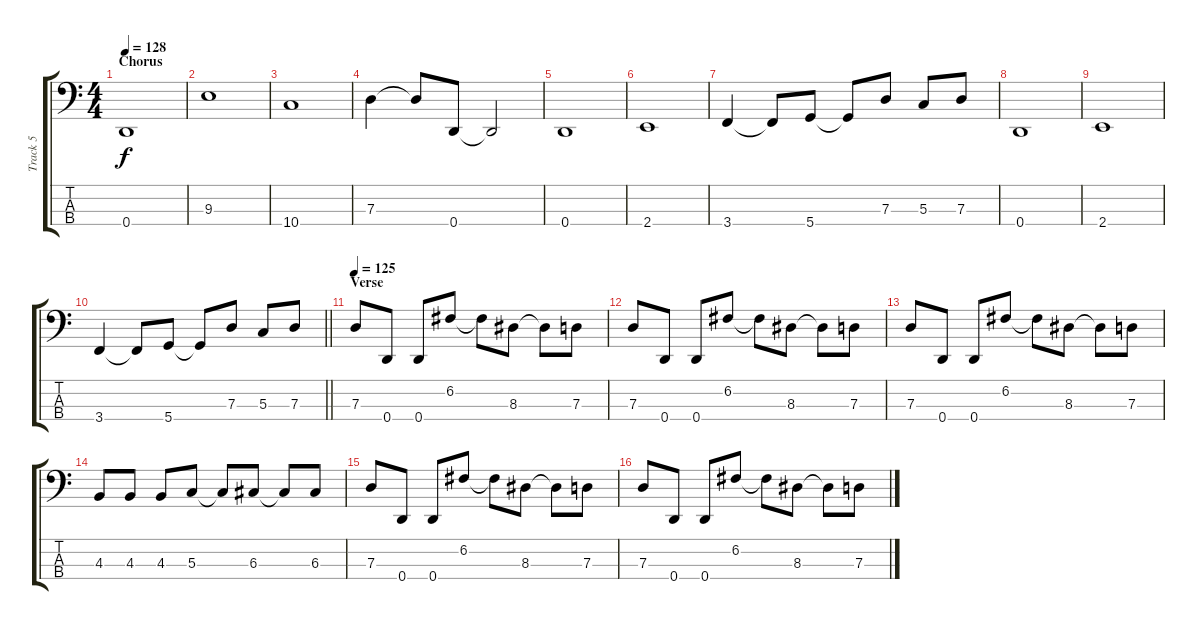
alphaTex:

\track ("Track 5" "Track 5") {instrument electricbassfinger}
\staff {score tabs}
\tuning (F2 C2 G1 D1) {hide}
\ts (4 4)
\section ("" "Chorus")
\tempo 128
\clef f4
\ks c
0.4.1{dy f} |
9.3.1 |
10.4.1 |
7.3.4 7.3{t}.8 0.4.8 0.4{t}.2 |
0.4.1 |
2.4.1 |
3.4.4 3.4{t}.8 5.4.8 5.4{t}.8 7.3.8 5.3.8 7.3.8 |
0.4.1 |
2.4.1 |
\barLineRight lightlight
3.4.4 3.4{t}.8 5.4.8 5.4{t}.8 7.3.8 5.3.8 7.3.8 |
\section ("" "Verse")
\tempo 125
7.3.8 0.4.8 0.4.8 6.2.8 6.2{t}.8 8.3.8 8.3{t}.8 7.3.8 |
7.3.8 0.4.8 0.4.8 6.2.8 6.2{t}.8 8.3.8 8.3{t}.8 7.3.8 |
7.3.8 0.4.8 0.4.8 6.2.8 6.2{t}.8 8.3.8 8.3{t}.8 7.3.8 |
4.3.8 4.3.8 4.3.8 5.3.8 5.3{t}.8 6.3.8 6.3{t}.8 6.3.8 |
7.3.8 0.4.8 0.4.8 6.2.8 6.2{t}.8 8.3.8 8.3{t}.8 7.3.8 |
7.3.8 0.4.8 0.4.8 6.2.8 6.2{t}.8 8.3.8 8.3{t}.8 7.3.8
